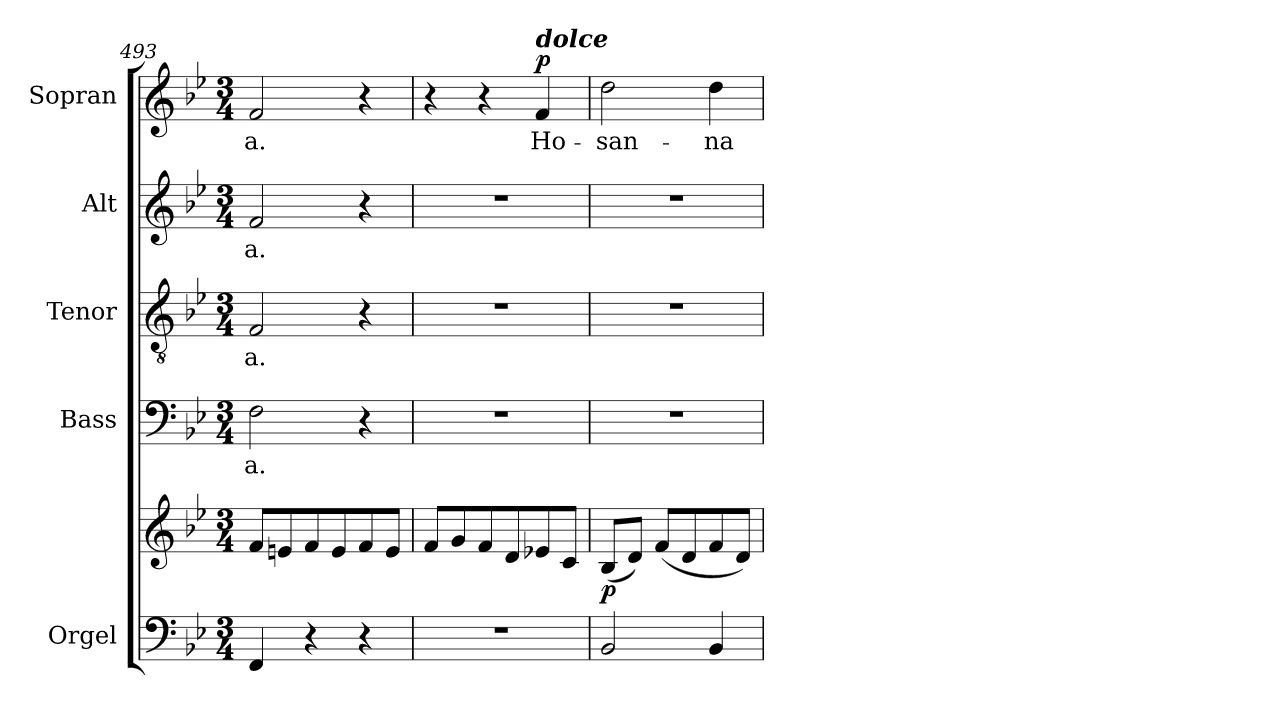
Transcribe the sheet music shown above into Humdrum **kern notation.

**kern	**kern	**dynam	**kern	**text	**kern	**text	**kern	**text	**kern	**text	**dynam
*part5	*part5	*part5	*part4	*part4	*part3	*part3	*part2	*part2	*part1	*part1	*part1
*staff6	*staff5	*staff5/6	*staff4	*staff4	*staff3	*staff3	*staff2	*staff2	*staff1	*staff1	*staff1
*I"Orgel	*	*	*I"Bass	*	*I"Tenor	*	*I"Alt	*	*I"Sopran	*	*
*I'Org.	*	*	*I'B.	*	*I'T.	*	*I'A.	*	*I'S.	*	*
*clefF4	*clefG2	*	*clefF4	*	*clefGv2	*	*clefG2	*	*clefG2	*	*
*k[b-e-]	*k[b-e-]	*	*k[b-e-]	*	*k[b-e-]	*	*k[b-e-]	*	*k[b-e-]	*	*
*B-:	*B-:	*	*B-:	*	*B-:	*	*B-:	*	*B-:	*	*
*M3/4	*M3/4	*	*M3/4	*	*M3/4	*	*M3/4	*	*M3/4	*	*
=493	=493	=493	=493	=493	=493	=493	=493	=493	=493	=493	=493
!	!	!	!	!LO:LY:b	!	!LO:LY:b	!	!LO:LY:b	!	!LO:LY:b	!
4FF/	8f/L	.	2F\	-a.	2F/	-a.	2f/	-a.	2f/	-a.	.
.	8en/	.	.	.	.	.	.	.	.	.	.
4r	8f/	.	.	.	.	.	.	.	.	.	.
.	8e/	.	.	.	.	.	.	.	.	.	.
4r	8f/	.	4r	.	4r	.	4r	.	4r	.	.
.	8e/J	.	.	.	.	.	.	.	.	.	.
=494	=494	=494	=494	=494	=494	=494	=494	=494	=494	=494	=494
2.r	8f/L	.	2.r	.	2.r	.	2.r	.	4r	.	.
.	8g/	.	.	.	.	.	.	.	.	.	.
.	8f/	.	.	.	.	.	.	.	4r	.	.
.	8d/	.	.	.	.	.	.	.	.	.	.
!	!	!	!	!	!	!	!	!	!LO:TX:a:Bi:t=dolce	!	!
!	!	!	!	!	!	!	!	!	!	!LO:LY:b	!LO:DY:a
.	8e-X/	.	.	.	.	.	.	.	4f/	Ho-	p
.	8c/J	.	.	.	.	.	.	.	.	.	.
=495	=495	=495	=495	=495	=495	=495	=495	=495	=495	=495	=495
!	!	!LO:DY:b	!	!	!	!	!	!	!	!LO:LY:b	!
2BB-/	(<8B-/L	p	2.r	.	2.r	.	2.r	.	2dd\	-san-	.
.	8d/J)	.	.	.	.	.	.	.	.	.	.
.	(<8f/L	.	.	.	.	.	.	.	.	.	.
.	8d/	.	.	.	.	.	.	.	.	.	.
!	!	!	!	!	!	!	!	!	!	!LO:LY:b	!
4BB-/	8f/	.	.	.	.	.	.	.	4dd\	-na	.
.	8d/J)	.	.	.	.	.	.	.	.	.	.
=	=	=	=	=	=	=	=	=	=	=	=
*-	*-	*-	*-	*-	*-	*-	*-	*-	*-	*-	*-
